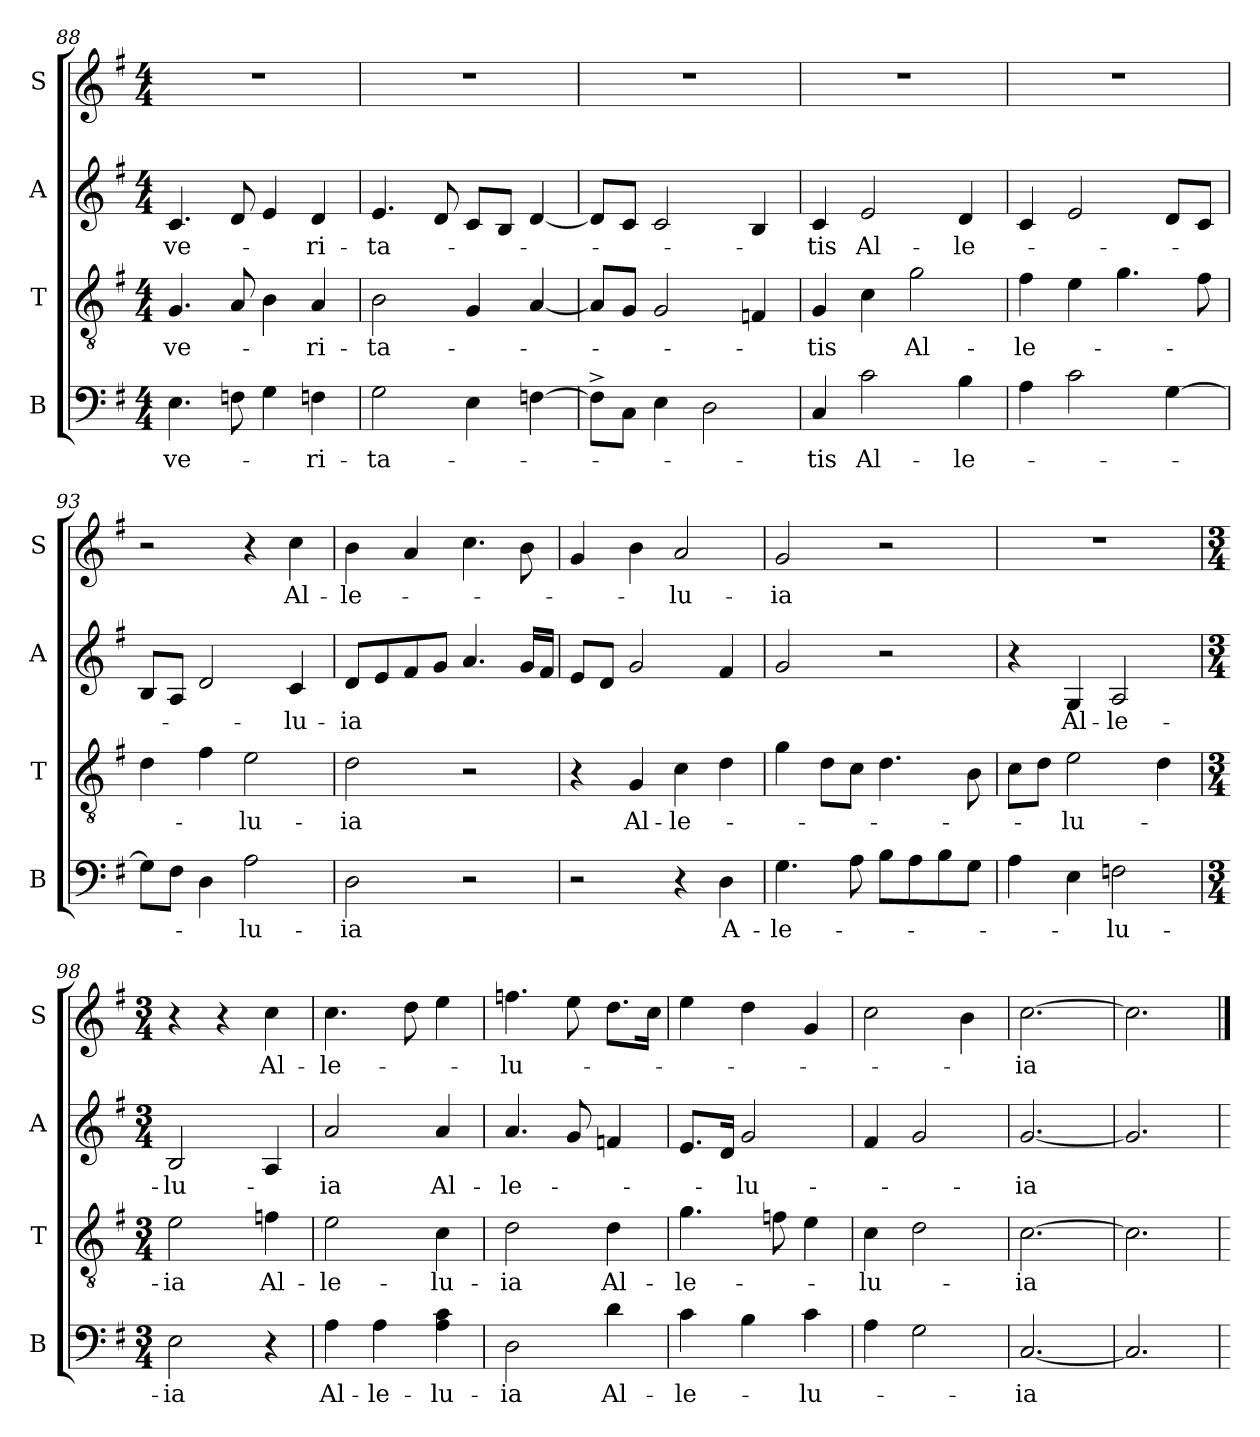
**kern	**text	**kern	**text	**kern	**text	**kern	**text
*part4	*part4	*part3	*part3	*part2	*part2	*part1	*part1
*staff4	*staff4	*staff3	*staff3	*staff2	*staff2	*staff1	*staff1
*I"B	*	*I"T	*	*I"A	*	*I"S	*
*I'B	*	*I'T	*	*I'A	*	*I'S	*
*clefF4	*	*clefGv2	*	*clefG2	*	*clefG2	*
*k[f#]	*	*k[f#]	*	*k[f#]	*	*k[f#]	*
*G:	*	*G:	*	*G:	*	*G:	*
*M4/4	*	*M4/4	*	*M4/4	*	*M4/4	*
=88	=88	=88	=88	=88	=88	=88	=88
!	!LO:LY:b:cj	!	!LO:LY:b:cj	!	!LO:LY:b:cj	!	!
4.E\	ve-	4.G/	ve-	4.c/	-ve-	1r	.
8Fn\	.	8A/	.	8d/	.	.	.
4G\	.	4B\	.	4e/	.	.	.
!	!LO:LY:b:cj	!	!LO:LY:b:cj	!	!LO:LY:b:cj	!	!
4Fn\	-ri-	4A/	-ri-	4d/	-ri-	.	.
=89	=89	=89	=89	=89	=89	=89	=89
!	!LO:LY:b:cj	!	!LO:LY:b:cj	!	!LO:LY:b:cj	!	!
2G\	-ta-	2B\	-ta-	4.e/	-ta-	1r	.
.	.	.	.	8d/	.	.	.
4E\	.	4G/	.	8c/L	.	.	.
.	.	.	.	8B/J	.	.	.
[>4Fn\	.	[<4A/	.	[<4d/	.	.	.
=90	=90	=90	=90	=90	=90	=90	=90
8F^<\L]	.	8A/L]	.	8d/L]	.	1r	.
8C\J	.	8G/J	.	8c/J	.	.	.
4E\	.	2G/	.	2c/	.	.	.
2D\	.	.	.	.	.	.	.
.	.	4Fn/	.	4B/	.	.	.
=91	=91	=91	=91	=91	=91	=91	=91
!	!LO:LY:b:cj	!	!LO:LY:b:cj	!	!LO:LY:b:cj	!	!
4C/	-tis	4G/	-tis	4c/	-tis	1r	.
!	!LO:LY:b:cj	!	!	!	!LO:LY:b:cj	!	!
2c\	Al-	4c\	.	2e/	Al-	.	.
!	!	!	!LO:LY:b:cj	!	!	!	!
.	.	2g\	Al-	.	.	.	.
!	!LO:LY:b:cj	!	!	!	!LO:LY:b:cj	!	!
4B\	-le-	.	.	4d/	-le-	.	.
!!LO:LB:g=z
=92	=92	=92	=92	=92	=92	=92	=92
!	!	!	!LO:LY:b:cj	!	!	!	!
4A\	.	4f#\	-le-	4c/	.	1r	.
2c\	.	4e\	.	2e/	.	.	.
.	.	4.g\	.	.	.	.	.
[>4G\	.	.	.	8d/L	.	.	.
.	.	8f#\	.	8c/J	.	.	.
=93	=93	=93	=93	=93	=93	=93	=93
8G\L]	.	4d\	.	8B/L	.	2r	.
8F#\J	.	.	.	8A/J	.	.	.
4D\	.	4f#\	.	2d/	.	.	.
!	!LO:LY:b:cj	!	!LO:LY:b:cj	!	!	!	!
2A\	-lu-	2e\	-lu-	.	.	4r	.
!	!	!	!	!	!LO:LY:b:cj	!	!LO:LY:b:cj
.	.	.	.	4c/	-lu-	4cc\	Al-
=94	=94	=94	=94	=94	=94	=94	=94
!	!LO:LY:b:cj	!	!LO:LY:b:cj	!	!LO:LY:b:cj	!	!LO:LY:b:cj
2D\	-ia	2d\	-ia	8d/L	-ia	4b\	-le-
.	.	.	.	8e/	.	.	.
.	.	.	.	8f#/	.	4a/	.
.	.	.	.	8g/J	.	.	.
2r	.	2r	.	4.a/	.	4.cc\	.
.	.	.	.	16g/L	.	8b\	.
.	.	.	.	16f#/J	.	.	.
=95	=95	=95	=95	=95	=95	=95	=95
2r	.	4r	.	8e/L	.	4g/	.
.	.	.	.	8d/J	.	.	.
!	!	!	!LO:LY:b:cj	!	!	!	!
.	.	4G/	Al-	2g/	.	4b\	.
!	!	!	!LO:LY:b:cj	!	!	!	!LO:LY:b:cj
4r	.	4c\	-le-	.	.	2a/	-lu-
!	!LO:LY:b:cj	!	!	!	!	!	!
4D\	A-	4d\	.	4f#/	.	.	.
=96	=96	=96	=96	=96	=96	=96	=96
!	!LO:LY:b:cj	!	!	!	!	!	!LO:LY:b:cj
4.G\	-le-	4g\	.	2g/	.	2g/	-ia
.	.	8d\L	.	.	.	.	.
8A\	.	8c\J	.	.	.	.	.
8B\L	.	4.d\	.	2r	.	2r	.
8A\	.	.	.	.	.	.	.
8B\	.	.	.	.	.	.	.
8G\J	.	8B\	.	.	.	.	.
=97	=97	=97	=97	=97	=97	=97	=97
4A\	.	8c\L	.	4r	.	1r	.
.	.	8d\J	.	.	.	.	.
!	!	!	!LO:LY:b:cj	!	!LO:LY:b:cj	!	!
4E\	.	2e\	-lu-	4G/	Al-	.	.
!	!LO:LY:b:cj	!	!	!	!LO:LY:b:cj	!	!
2Fn\	-lu-	.	.	2A/	-le-	.	.
.	.	4d\	.	.	.	.	.
!!LO:LB:g=z
=98	=98	=98	=98	=98	=98	=98	=98
*M3/4	*	*M3/4	*	*M3/4	*	*M3/4	*
!	!LO:LY:b:cj	!	!LO:LY:b:cj	!	!LO:LY:b:cj	!	!
2E\	-ia	2e\	-ia	2B/	-lu-	4r	.
.	.	.	.	.	.	4r	.
!	!	!	!LO:LY:b:cj	!	!	!	!LO:LY:b:cj
4r	.	4fn\	Al-	4A/	.	4cc\	Al-
=99	=99	=99	=99	=99	=99	=99	=99
!	!LO:LY:b:cj	!	!LO:LY:b:cj	!	!LO:LY:b:cj	!	!LO:LY:b:cj
4A\	Al-	2e\	-le-	2a/	-ia	4.cc\	-le-
!	!LO:LY:b:cj	!	!	!	!	!	!
4A\	-le-	.	.	.	.	.	.
.	.	.	.	.	.	8dd\	.
!	!LO:LY:b:cj	!	!LO:LY:b:cj	!	!LO:LY:b:cj	!	!
4c\ 4A\	-lu-	4c\	-lu-	4a/	Al-	4ee\	.
=100	=100	=100	=100	=100	=100	=100	=100
!	!LO:LY:b:cj	!	!LO:LY:b:cj	!	!LO:LY:b:cj	!	!LO:LY:b:cj
2D\	-ia	2d\	-ia	4.a/	-le-	4.ffn\	-lu-
.	.	.	.	8g/	.	8ee\	.
!	!LO:LY:b:cj	!	!LO:LY:b:cj	!	!	!	!
4d\	Al-	4d\	Al-	4fn/	.	8.dd\L	.
.	.	.	.	.	.	16cc\J	.
=101	=101	=101	=101	=101	=101	=101	=101
!	!LO:LY:b:cj	!	!LO:LY:b:cj	!	!	!	!
4c\	-le-	4.g\	-le-	8.e/L	.	4ee\	.
.	.	.	.	16d/J	.	.	.
!	!	!	!	!	!LO:LY:b:cj	!	!
4B\	.	.	.	2g/	-lu-	4dd\	.
.	.	8fn\	.	.	.	.	.
!	!LO:LY:b:cj	!	!	!	!	!	!
4c\	-lu-	4e\	.	.	.	4g/	.
=102	=102	=102	=102	=102	=102	=102	=102
!	!	!	!LO:LY:b:cj	!	!	!	!
4A\	.	4c\	-lu-	4f#/	.	2cc\	.
2G\	.	2d\	.	2g/	.	.	.
.	.	.	.	.	.	4b\	.
=103	=103	=103	=103	=103	=103	=103	=103
!	!LO:LY:b:cj	!	!LO:LY:b:cj	!	!LO:LY:b:cj	!	!LO:LY:b:cj
[<2.C/	-ia	[>2.c\	-ia	[<2.g/	-ia	[>2.cc\	-ia
=104	=104	=104	=104	=104	=104	=104	=104
2.C/]	.	2.c\]	.	2.g/]	.	2.cc\]	.
=	==	=	==	=	==	==	==
*-	*-	*-	*-	*-	*-	*-	*-
